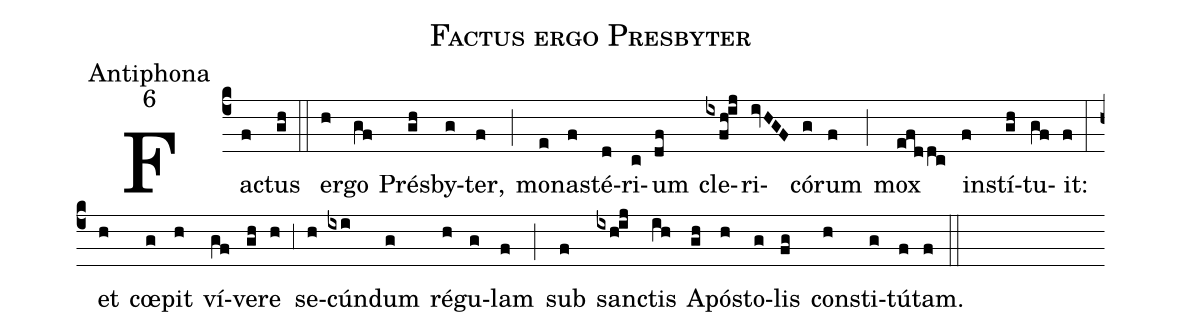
name:Factus ergo Presbyter;
office-part:Antiphona;
mode:6;
%%
(c4) Fa(f)ctus(gh) (::)
er(h)go(gf) Prés(gh)by(g)ter,(f) (;) mo(e)na(f)sté(d)ri(c)um(df) cle(ixfh!ij)ri(ivHGF)có(g)rum(f) (;) mox(efddc) in(f)stí(gh)tu(gf)it:(f) (:)
et(h) cœ(g)pit(h) ví(gf)ve(gh)re(h) (,3) se(h)cún(ixi)dum(g) ré(h)gu(g)lam(f) (;) sub(f) san(ixh!ij)ctis(ih) A(gh)pó(h)sto(g)lis(fg) con(h)sti(g)tú(f)tam.(f) (::)
